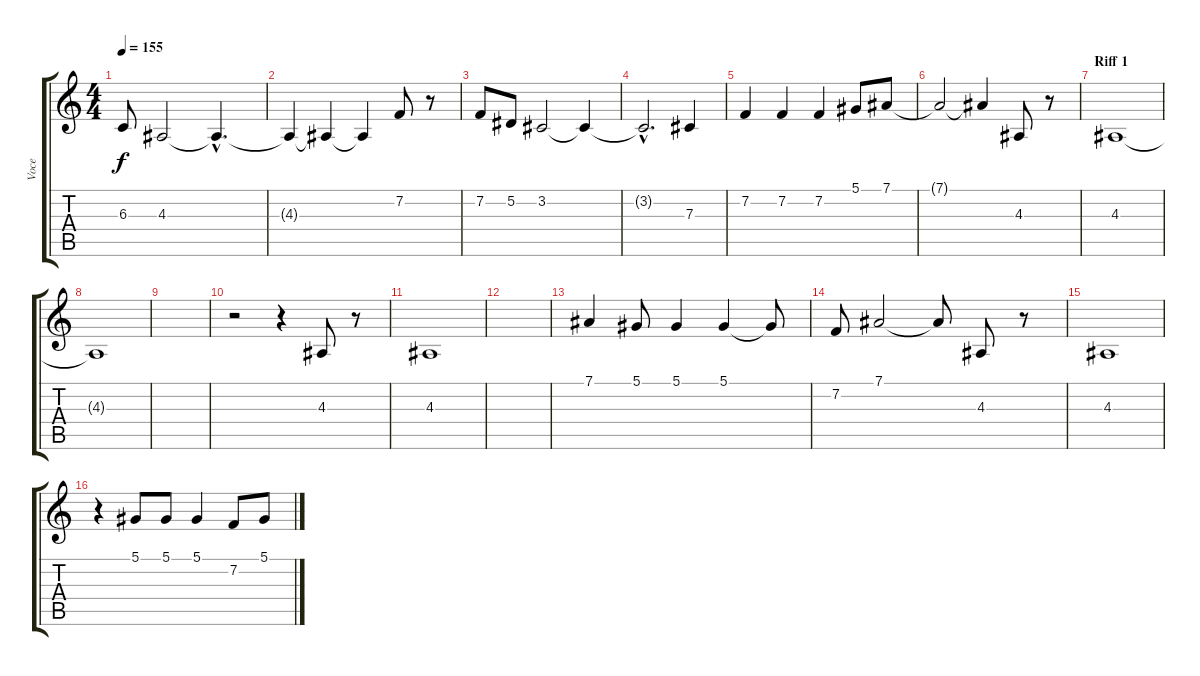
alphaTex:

\track ("Voce" "Voce") {instrument violin}
\staff {score tabs}
\tuning (Eb4 Bb3 Gb3 Db3 Ab2 Eb2) {hide}
\ts (4 4)
\tempo 155
\clef g2
\ks c
6.3{t}.8{dy f} 4.3.2 4.3{hac t}.4{d} |
4.3{t}.4 4.3{t}.4 4.3{t}.4 7.2.8 r.8 |
7.2.8 5.2.8 3.2.2 3.2{t}.4 |
3.2{hac t}.2{d} 7.3.4 |
7.2.4 7.2.4 7.2.4 5.1.8 7.1.8 |
7.1{t}.2 7.1{t}.4 4.3.8 r.8 |
\section ("" "Riff 1")
4.3.1 |
4.3{t}.1 |
|
r.2 r.4 4.3.8 r.8 |
4.3.1 |
|
7.1.4 5.1.8 5.1.4 5.1.4 5.1{t}.8 |
7.2.8 7.1.2 7.1{t}.8 4.3.8 r.8 |
4.3.1 |
r.4 5.1.8 5.1.8 5.1.4 7.2.8 5.1.8
